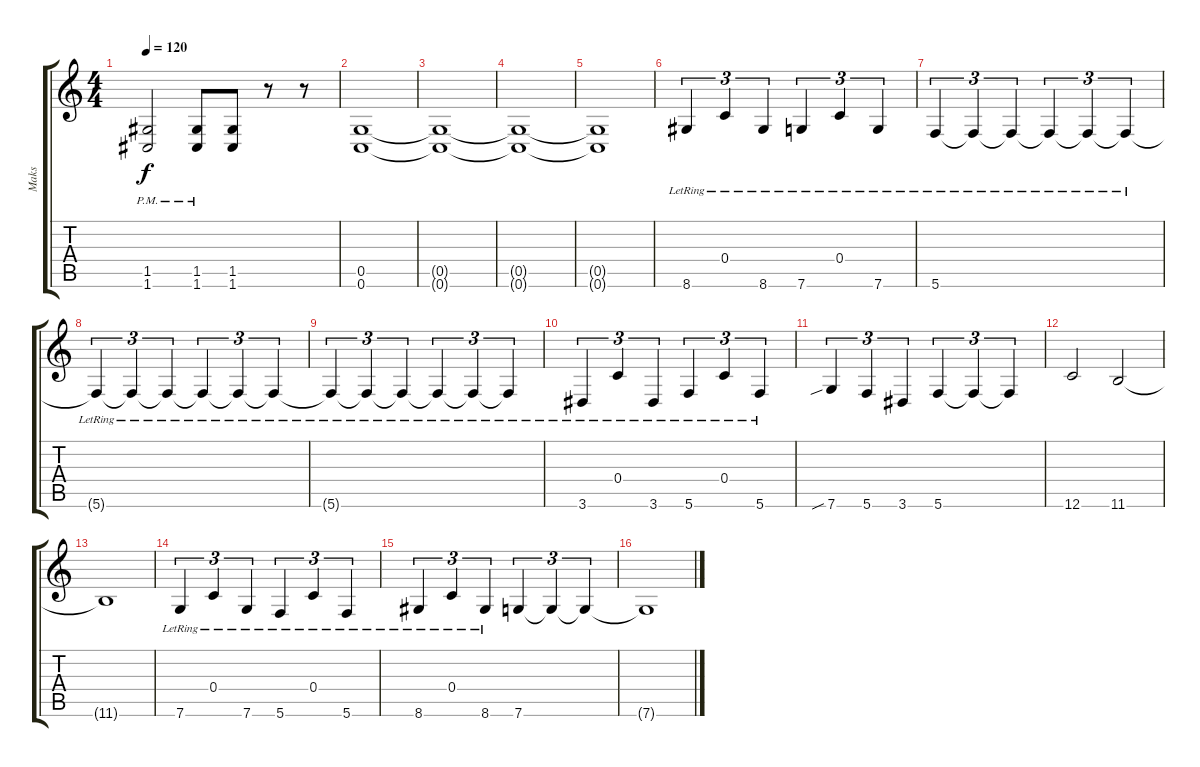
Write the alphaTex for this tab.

\track ("Maks" "Maks") {instrument distortionguitar}
\staff {score tabs}
\tuning (D4 A3 F3 C3 G2 C2) {hide}
\ts (4 4)
\tempo 120
\clef g2
\ks c
(1.5{pm} 1.6{pm}).2{dy f} (1.5{pm} 1.6{pm}).8 (1.5 1.6).8 r.8 r.8 |
(0.5 0.6).1 |
(0.5{t} 0.6{t}).1 |
(0.5{t} 0.6{t}).1 |
(0.5{t} 0.6{t}).1 |
8.6{lr}.4{tu (3 2)} 0.4{lr}.4{tu (3 2)} 8.6{lr}.4{tu (3 2)} 7.6{lr}.4{tu (3 2)} 0.4{lr}.4{tu (3 2)} 7.6{lr}.4{tu (3 2)} |
5.6{lr}.4{tu (3 2)} 5.6{lr t}.4{tu (3 2)} 5.6{lr t}.4{tu (3 2)} 5.6{lr t}.4{tu (3 2)} 5.6{lr t}.4{tu (3 2)} 5.6{lr t}.4{tu (3 2)} |
5.6{lr t}.4{tu (3 2)} 5.6{lr t}.4{tu (3 2)} 5.6{lr t}.4{tu (3 2)} 5.6{lr t}.4{tu (3 2)} 5.6{lr t}.4{tu (3 2)} 5.6{lr t}.4{tu (3 2)} |
5.6{lr t}.4{tu (3 2)} 5.6{lr t}.4{tu (3 2)} 5.6{lr t}.4{tu (3 2)} 5.6{lr t}.4{tu (3 2)} 5.6{lr t}.4{tu (3 2)} 5.6{lr t}.4{tu (3 2)} |
3.6{lr}.4{tu (3 2)} 0.4{lr}.4{tu (3 2)} 3.6{lr}.4{tu (3 2)} 5.6{lr}.4{tu (3 2)} 0.4{lr}.4{tu (3 2)} 5.6{lr}.4{tu (3 2)} |
7.6{sib}.4{tu (3 2)} 5.6.4{tu (3 2)} 3.6.4{tu (3 2)} 5.6.4{tu (3 2)} 5.6{t}.4{tu (3 2)} 5.6{t}.4{tu (3 2)} |
12.6.2 11.6.2 |
11.6{t}.1 |
7.6{lr}.4{tu (3 2)} 0.4{lr}.4{tu (3 2)} 7.6{lr}.4{tu (3 2)} 5.6{lr}.4{tu (3 2)} 0.4{lr}.4{tu (3 2)} 5.6{lr}.4{tu (3 2)} |
8.6{lr}.4{tu (3 2)} 0.4{lr}.4{tu (3 2)} 8.6{lr}.4{tu (3 2)} 7.6.4{tu (3 2)} 7.6{t}.4{tu (3 2)} 7.6{t}.4{tu (3 2)} |
7.6{t}.1
